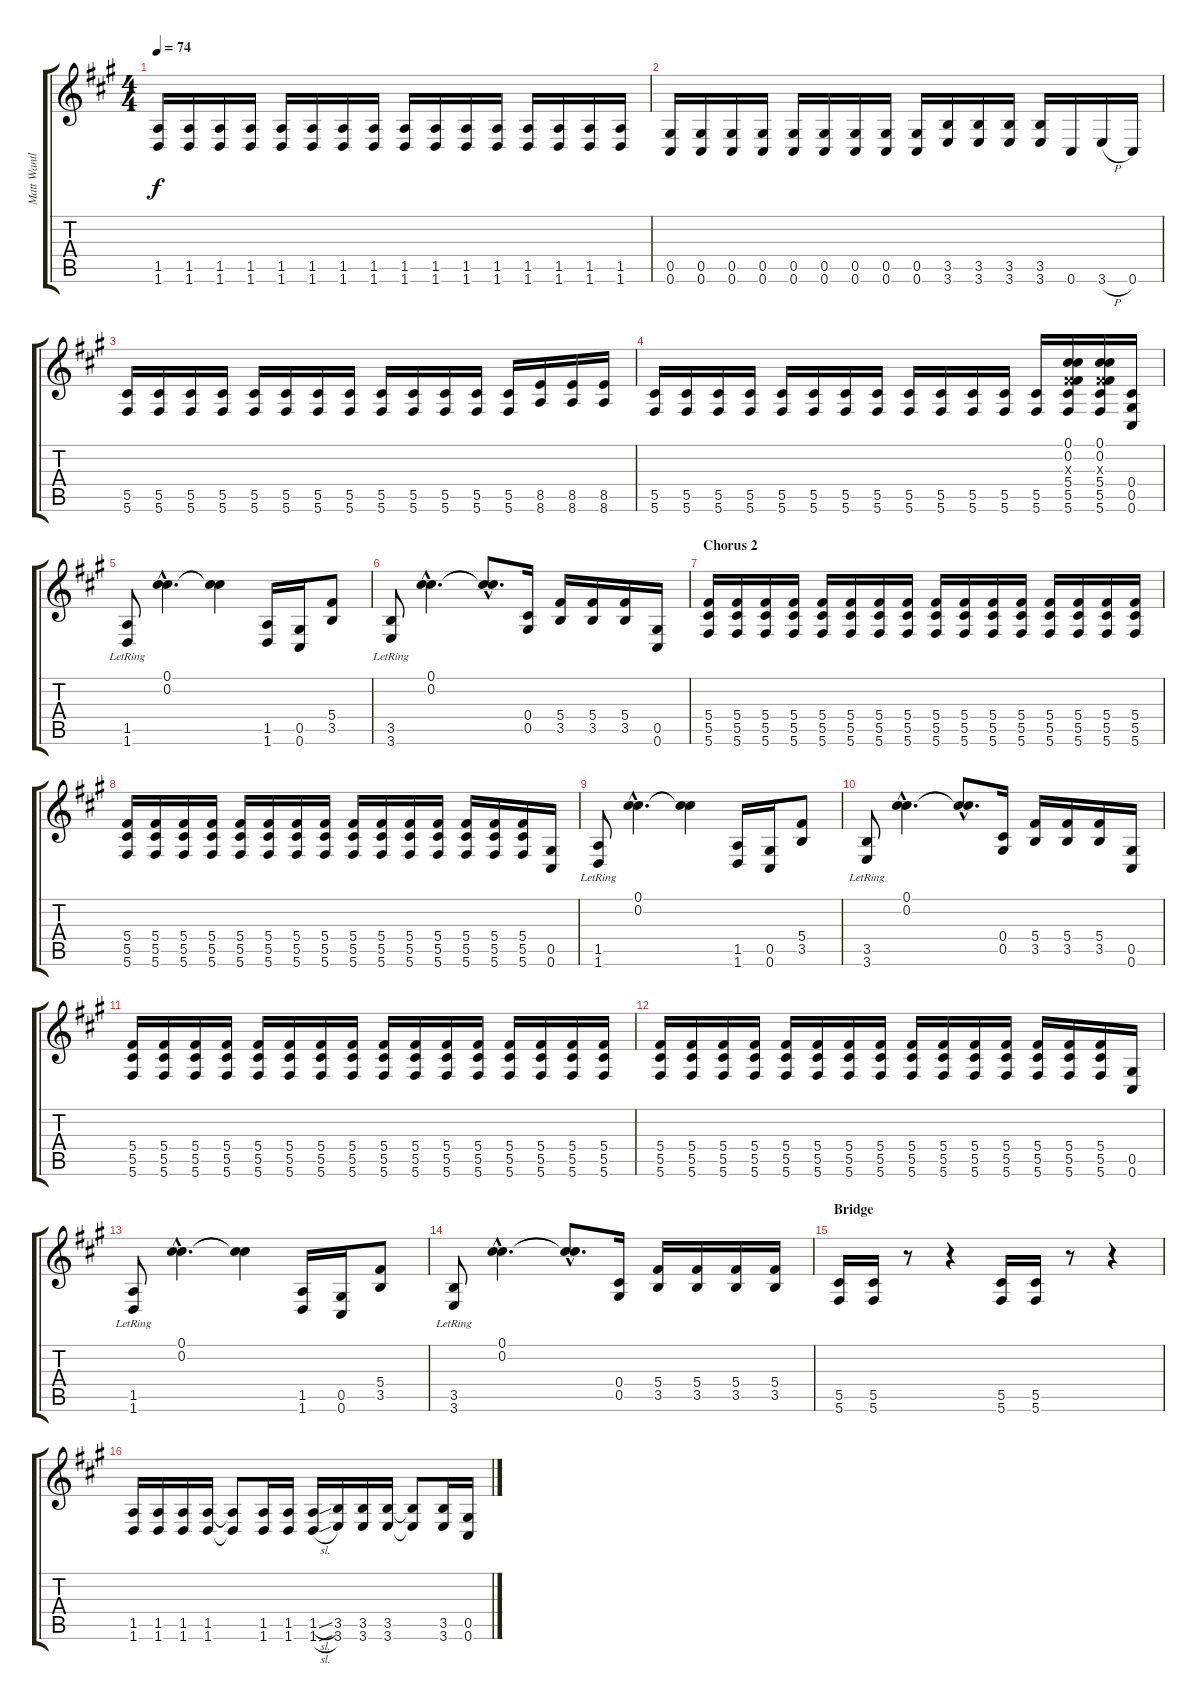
\track ("Matt Wantland" "Matt Wantl") {instrument electricguitarclean}
\staff {score tabs}
\tuning (Db4 Db4 Gb3 Db3 Ab2 Db2) {hide}
\ts (4 4)
\tempo 74
\clef g2
\ks f#minor
(1.5 1.6).16{dy f} (1.5 1.6).16 (1.5 1.6).16 (1.5 1.6).16 (1.5 1.6).16 (1.5 1.6).16 (1.5 1.6).16 (1.5 1.6).16 (1.5 1.6).16 (1.5 1.6).16 (1.5 1.6).16 (1.5 1.6).16 (1.5 1.6).16 (1.5 1.6).16 (1.5 1.6).16 (1.5 1.6).16 |
(0.5 0.6).16 (0.5 0.6).16 (0.5 0.6).16 (0.5 0.6).16 (0.5 0.6).16 (0.5 0.6).16 (0.5 0.6).16 (0.5 0.6).16 (0.5 0.6).16 (3.5 3.6).16 (3.5 3.6).16 (3.5 3.6).16 (3.5 3.6).16 0.6.16 3.6{h}.16 0.6.16 |
(5.5 5.6).16{instrument electricguitarmuted} (5.5 5.6).16 (5.5 5.6).16 (5.5 5.6).16 (5.5 5.6).16 (5.5 5.6).16 (5.5 5.6).16 (5.5 5.6).16 (5.5 5.6).16 (5.5 5.6).16 (5.5 5.6).16 (5.5 5.6).16 (5.5 5.6).16 (8.5 8.6).16 (8.5 8.6).16 (8.5 8.6).16 |
(5.5 5.6).16{instrument electricguitarmuted} (5.5 5.6).16 (5.5 5.6).16 (5.5 5.6).16 (5.5 5.6).16 (5.5 5.6).16 (5.5 5.6).16 (5.5 5.6).16 (5.5 5.6).16{instrument distortionguitar} (5.5 5.6).16 (5.5 5.6).16 (5.5 5.6).16 (5.5 5.6).16 (0.1 0.2 0.3{x} 5.4 5.5 5.6).16 (0.1 0.2 0.3{x} 5.4 5.5 5.6).16 (0.4 0.5 0.6).16 |
(1.5{lr} 1.6{lr}).8 (0.1{hac} 0.2{hac}).4{d} (0.1{t} 0.2{t}).4 (1.5 1.6).16 (0.5 0.6).16 (5.4 3.5).8 |
(3.5{lr} 3.6{lr}).8 (0.1{hac} 0.2{hac}).4{d} (0.1{hac t} 0.2{hac t}).8{d} (0.4 0.5).16 (5.4 3.5).16 (5.4 3.5).16 (5.4 3.5).16 (0.5 0.6).16 |
\section ("" "Chorus 2")
(5.4 5.5 5.6).16 (5.4 5.5 5.6).16 (5.4 5.5 5.6).16 (5.4 5.5 5.6).16 (5.4 5.5 5.6).16 (5.4 5.5 5.6).16 (5.4 5.5 5.6).16 (5.4 5.5 5.6).16 (5.4 5.5 5.6).16 (5.4 5.5 5.6).16 (5.4 5.5 5.6).16 (5.4 5.5 5.6).16 (5.4 5.5 5.6).16 (5.4 5.5 5.6).16 (5.4 5.5 5.6).16 (5.4 5.5 5.6).16 |
(5.4 5.5 5.6).16 (5.4 5.5 5.6).16 (5.4 5.5 5.6).16 (5.4 5.5 5.6).16 (5.4 5.5 5.6).16 (5.4 5.5 5.6).16 (5.4 5.5 5.6).16 (5.4 5.5 5.6).16 (5.4 5.5 5.6).16 (5.4 5.5 5.6).16 (5.4 5.5 5.6).16 (5.4 5.5 5.6).16 (5.4 5.5 5.6).16 (5.4 5.5 5.6).16 (5.4 5.5 5.6).16 (0.5 0.6).16 |
(1.5{lr} 1.6{lr}).8 (0.1{hac} 0.2{hac}).4{d} (0.1{t} 0.2{t}).4 (1.5 1.6).16 (0.5 0.6).16 (5.4 3.5).8 |
(3.5{lr} 3.6{lr}).8 (0.1{hac} 0.2{hac}).4{d} (0.1{hac t} 0.2{hac t}).8{d} (0.4 0.5).16 (5.4 3.5).16 (5.4 3.5).16 (5.4 3.5).16 (0.5 0.6).16 |
(5.4 5.5 5.6).16 (5.4 5.5 5.6).16 (5.4 5.5 5.6).16 (5.4 5.5 5.6).16 (5.4 5.5 5.6).16 (5.4 5.5 5.6).16 (5.4 5.5 5.6).16 (5.4 5.5 5.6).16 (5.4 5.5 5.6).16 (5.4 5.5 5.6).16 (5.4 5.5 5.6).16 (5.4 5.5 5.6).16 (5.4 5.5 5.6).16 (5.4 5.5 5.6).16 (5.4 5.5 5.6).16 (5.4 5.5 5.6).16 |
(5.4 5.5 5.6).16 (5.4 5.5 5.6).16 (5.4 5.5 5.6).16 (5.4 5.5 5.6).16 (5.4 5.5 5.6).16 (5.4 5.5 5.6).16 (5.4 5.5 5.6).16 (5.4 5.5 5.6).16 (5.4 5.5 5.6).16 (5.4 5.5 5.6).16 (5.4 5.5 5.6).16 (5.4 5.5 5.6).16 (5.4 5.5 5.6).16 (5.4 5.5 5.6).16 (5.4 5.5 5.6).16 (0.5 0.6).16 |
(1.5{lr} 1.6{lr}).8 (0.1{hac} 0.2{hac}).4{d} (0.1{t} 0.2{t}).4 (1.5 1.6).16 (0.5 0.6).16 (5.4 3.5).8 |
(3.5{lr} 3.6{lr}).8 (0.1{hac} 0.2{hac}).4{d} (0.1{hac t} 0.2{hac t}).8{d} (0.4 0.5).16 (5.4 3.5).16 (5.4 3.5).16 (5.4 3.5).16 (5.4 3.5).16 |
\section ("" "Bridge")
(5.5 5.6).16{instrument distortionguitar} (5.5 5.6).16 r.8 r.4 (5.5 5.6).16 (5.5 5.6).16 r.8 r.4 |
(1.5 1.6).16 (1.5 1.6).16 (1.5 1.6).16 (1.5 1.6).16 (1.5{t} 1.6{t}).8 (1.5 1.6).16 (1.5 1.6).16 (1.5{sl} 1.6{sl}).16 (3.5 3.6).16 (3.5 3.6).16 (3.5 3.6).16 (3.5{t} 3.6{t}).8 (3.5 3.6).16 (0.5 0.6).16
